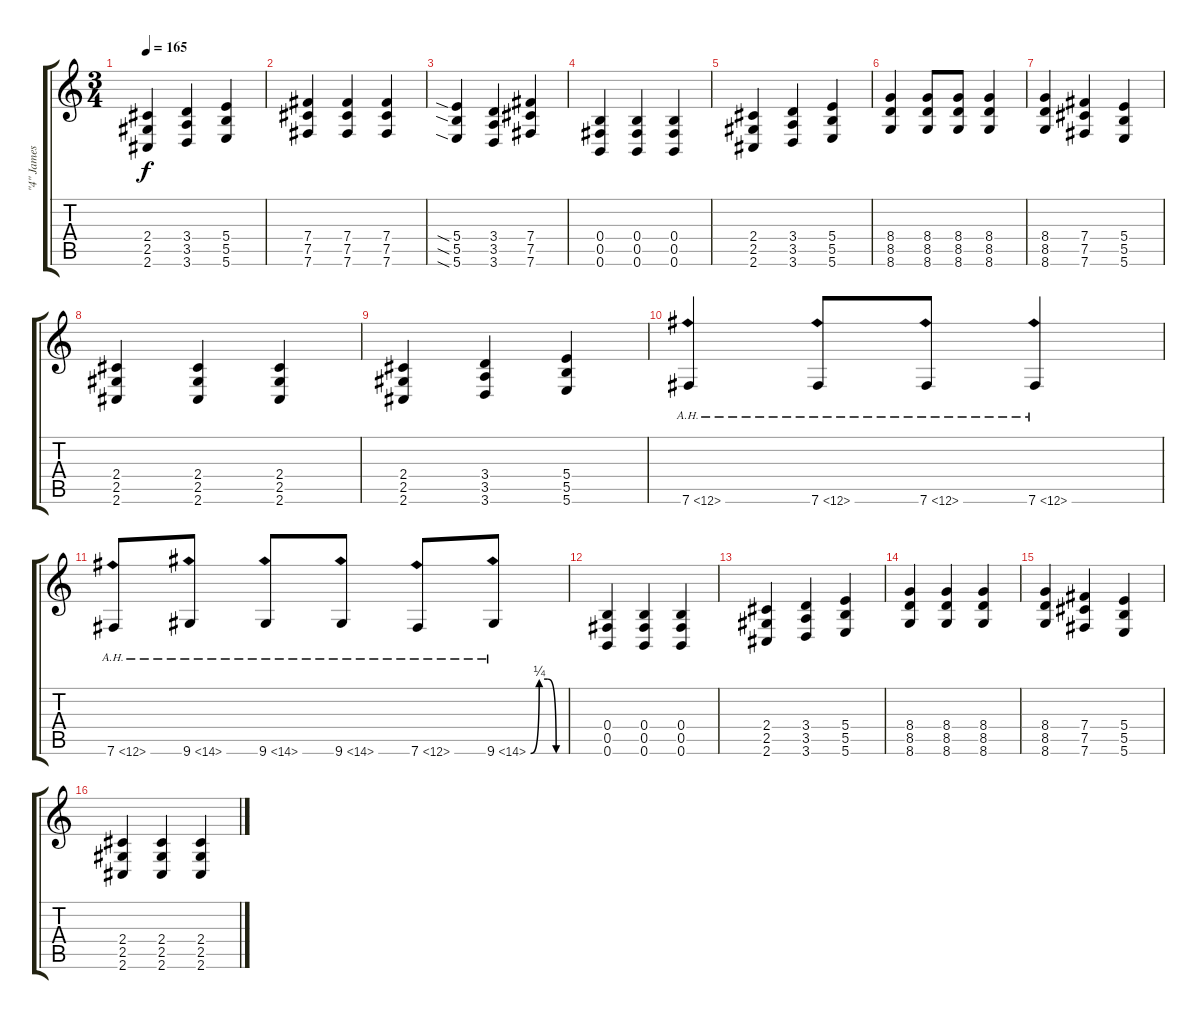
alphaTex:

\track ("\"4\" James Root (Guitar 2)" "\"4\" James ") {instrument distortionguitar}
\staff {score tabs}
\tuning (Db4 Ab3 E3 B2 Gb2 B1) {hide}
\ts (3 4)
\tempo 165
\clef g2
\ks c
(2.4 2.5 2.6).4{dy f} (3.4 3.5 3.6).4 (5.4 5.5 5.6).4 |
(7.4 7.5 7.6).4 (7.4 7.5 7.6).4 (7.4 7.5 7.6).4 |
(5.4{sia} 5.5{sia} 5.6{sia}).4 (3.4 3.5 3.6).4 (7.4 7.5 7.6).4 |
(0.4 0.5 0.6).4 (0.4 0.5 0.6).4 (0.4 0.5 0.6).4 |
(2.4 2.5 2.6).4 (3.4 3.5 3.6).4 (5.4 5.5 5.6).4 |
(8.4 8.5 8.6).4 (8.4 8.5 8.6).8 (8.4 8.5 8.6).8 (8.4 8.5 8.6).4 |
(8.4 8.5 8.6).4 (7.4 7.5 7.6).4 (5.4 5.5 5.6).4 |
(2.4 2.5 2.6).4 (2.4 2.5 2.6).4 (2.4 2.5 2.6).4 |
(2.4 2.5 2.6).4 (3.4 3.5 3.6).4 (5.4 5.5 5.6).4 |
7.6{ah 5}.4 7.6{ah 5}.8 7.6{ah 5}.8 7.6{ah 5}.4 |
7.6{ah 5}.8 9.6{ah 5}.8 9.6{ah 5}.8 9.6{ah 5}.8 7.6{ah 5}.8 9.6{be (custom 0 0 15 1 30 1 45 0 60 0) ah 5}.8 |
(0.4 0.5 0.6).4 (0.4 0.5 0.6).4 (0.4 0.5 0.6).4 |
(2.4 2.5 2.6).4 (3.4 3.5 3.6).4 (5.4 5.5 5.6).4 |
(8.4 8.5 8.6).4 (8.4 8.5 8.6).4 (8.4 8.5 8.6).4 |
(8.4 8.5 8.6).4 (7.4 7.5 7.6).4 (5.4 5.5 5.6).4 |
(2.4 2.5 2.6).4 (2.4 2.5 2.6).4 (2.4 2.5 2.6).4
